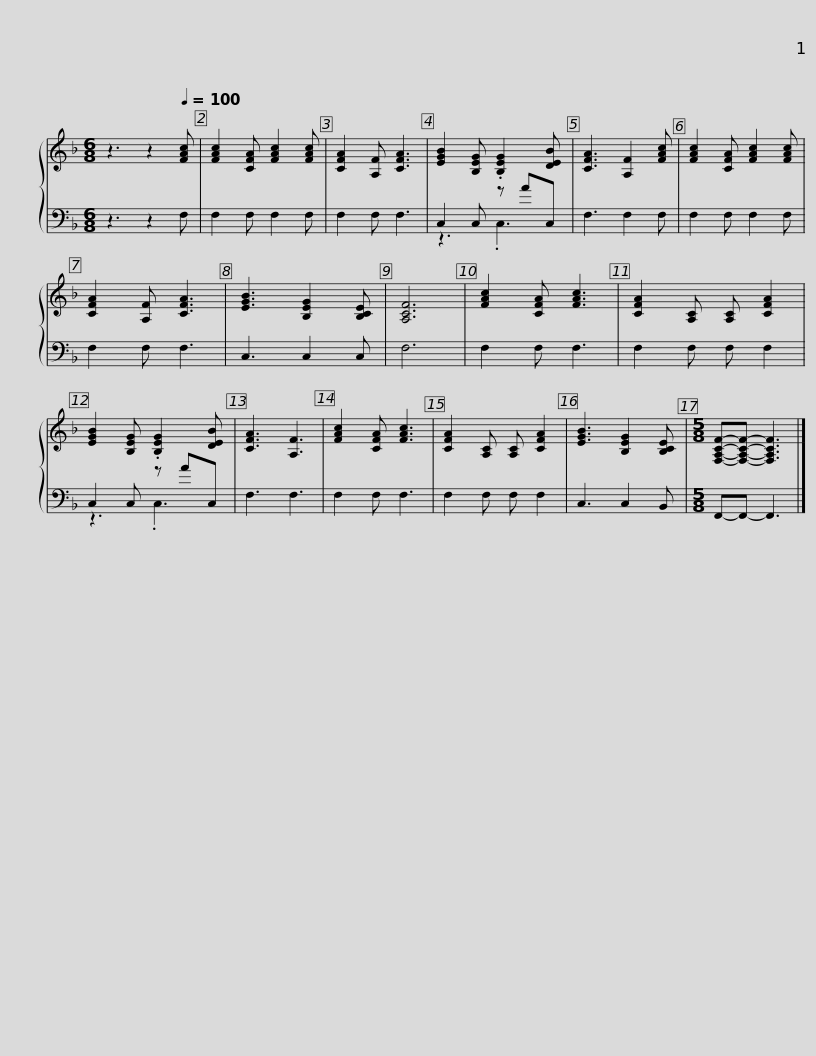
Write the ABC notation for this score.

X:1
%%score { 1 | ( 2 3 ) }
L:1/8
M:6/8
I:linebreak $
K:F
V:1 treble
V:2 bass
V:3 bass
V:1
 z3 z2[Q:1/4=100] [FAc] | [FAc]2 [CFA] [FAc]2 [FAc] | [CFA]2 [A,F] [CFA]3 | [EGB]2 [B,EG] .[B,EG]2 [DEB] | [CFA]3 [A,F]2 [FAc] | %5
 [FAc]2 [CFA] [FAc]2 [FAc] | [CFA]2 [A,F] [CFA]3 | [EGB]3 [B,EG]2 [B,CE] | [A,CF]6 |$ [FAc]2 [CFA] [FAc]3 | %10
 [CFA]2 [A,C] [A,C] [CFA]2 | [EGB]2 [B,EG] .[B,EG]2 [DEB] | [CFA]3 [A,F]3 | [FAc]2 [CFA] [FAc]3 | [CFA]2 [A,C] [A,C] [CFA]2 | %15
 [EGB]3 [B,EG]2 [B,CE] |[M:5/8] [F,A,CF]-[F,A,CF]- [F,A,CF]3 |] %17
V:2
 z3 z2 F, | F,2 F, F,2 F, | F,2 F, F,3 | C,2 C, z AC, | F,3 F,2 F, | %5
 F,2 F, F,2 F, | F,2 F, F,3 | C,3 C,2 C, | F,6 |$ F,2 F, F,3 | %10
 F,2 F, F, F,2 | C,2 C, z AC, | F,3 F,3 | F,2 F, F,3 | F,2 F, F, F,2 | %15
 C,3 C,2 B,, |[M:5/8] F,,-F,,- F,,3 |] %17
V:3
 x6 | x6 | x6 | z3 .C,3 | x6 | %5
 x6 | x6 | x6 | x6 |$ x6 | %10
 x6 | z3 .C,3 | x6 | x6 | x6 | %15
 x6 |[M:5/8] x5 |] %17
